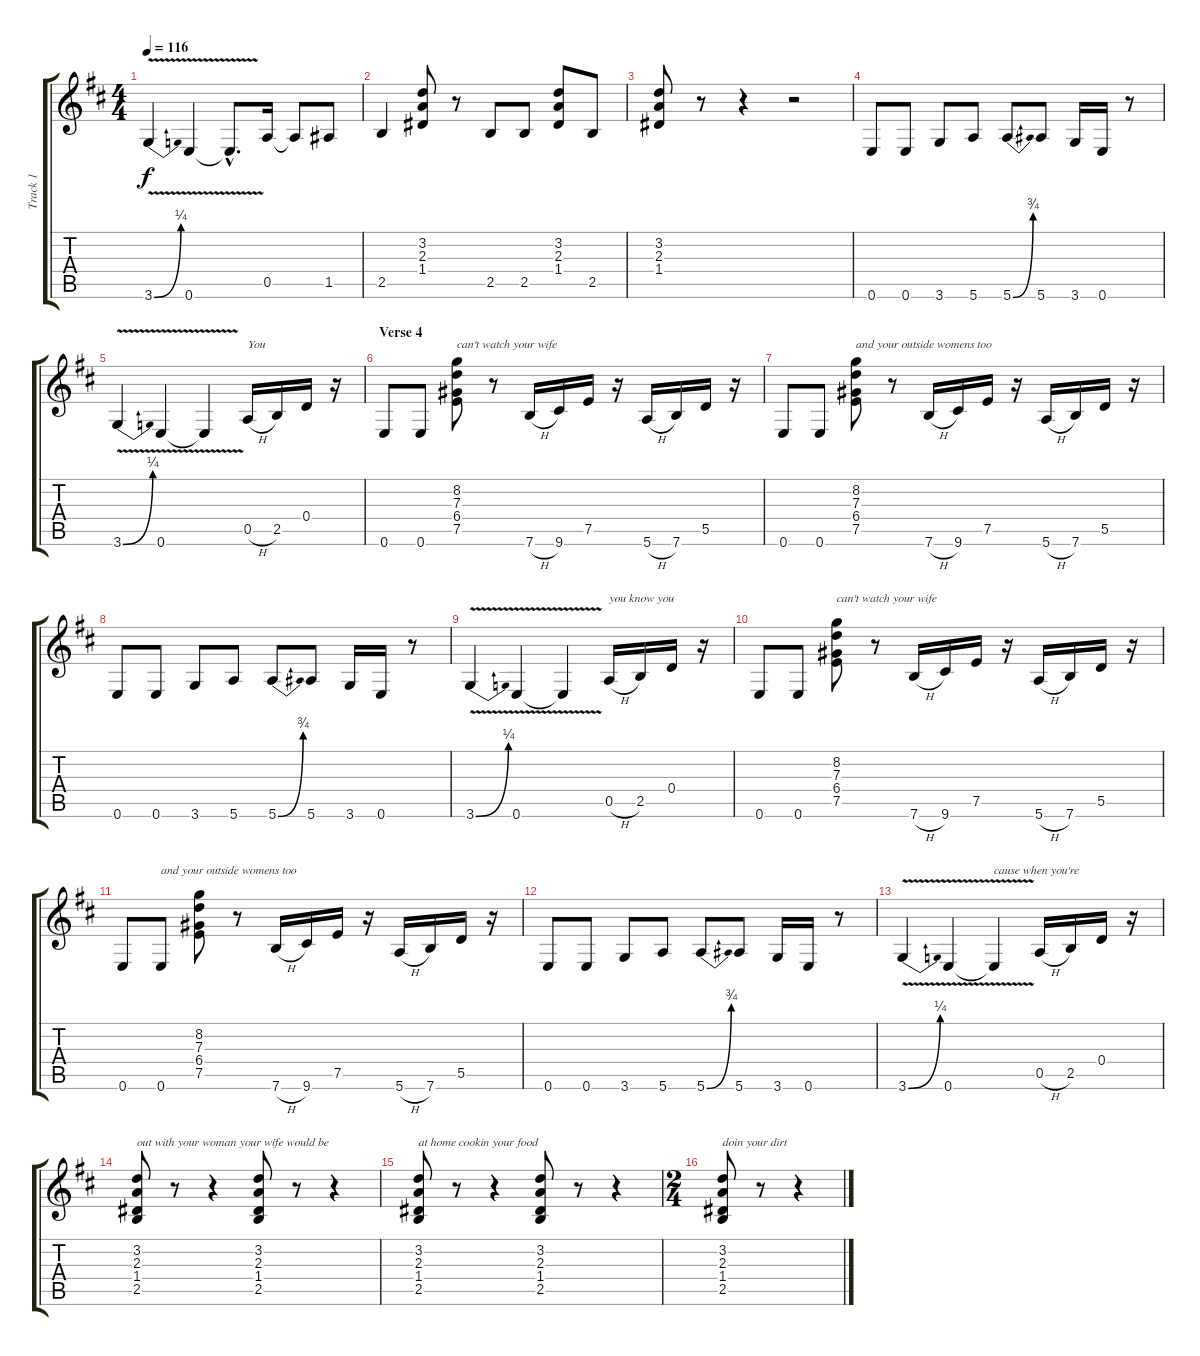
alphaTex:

\track ("Track 1" "Track 1") {instrument overdrivenguitar}
\staff {score tabs}
\tuning (E4 B3 G3 D3 A2 E2) {hide}
\ts (4 4)
\tempo 116
\clef g2
\ks d
3.6{be (bend 0 0 60 1) v}.4{dy f} 0.6{v}.4 0.6{hac t}.8{d} 0.5.16 0.5{t}.8 1.5.8 |
2.5.4 (3.2 2.3 1.4).8 r.8 2.5.8 2.5.8 (3.2 2.3 1.4).8 2.5.8 |
(3.2 2.3 1.4).8 r.8 r.4 r.2 |
0.6.8 0.6.8 3.6.8 5.6.8 5.6{be (bend 0 0 60 3)}.8 5.6.8 3.6.16 0.6.16 r.8 |
3.6{be (bend 0 0 60 1) v}.4 0.6{v}.4 0.6{t}.4 0.5{h}.16{txt "You "} 2.5.16 0.4.16 r.16 |
\section ("" "Verse 4")
0.6.8 0.6.8 (8.2 7.3 6.4 7.5).8{txt "can't watch your wife"} r.8 7.6{h}.16 9.6.16 7.5.16 r.16 5.6{h}.16 7.6.16 5.5.16 r.16 |
0.6.8 0.6.8 (8.2 7.3 6.4 7.5).8{txt "and your outside womens too"} r.8 7.6{h}.16 9.6.16 7.5.16 r.16 5.6{h}.16 7.6.16 5.5.16 r.16 |
0.6.8 0.6.8 3.6.8 5.6.8 5.6{be (bend 0 0 60 3)}.8 5.6.8 3.6.16 0.6.16 r.8 |
3.6{be (bend 0 0 60 1) v}.4 0.6{v}.4 0.6{t}.4 0.5{h}.16{txt "you know you"} 2.5.16 0.4.16 r.16 |
0.6.8 0.6.8 (8.2 7.3 6.4 7.5).8{txt "can't watch your wife"} r.8 7.6{h}.16 9.6.16 7.5.16 r.16 5.6{h}.16 7.6.16 5.5.16 r.16 |
0.6.8 0.6.8{txt "and your outside womens too"} (8.2 7.3 6.4 7.5).8 r.8 7.6{h}.16 9.6.16 7.5.16 r.16 5.6{h}.16 7.6.16 5.5.16 r.16 |
0.6.8 0.6.8 3.6.8 5.6.8 5.6{be (bend 0 0 60 3)}.8 5.6.8 3.6.16 0.6.16 r.8 |
3.6{be (bend 0 0 60 1) v}.4 0.6{v}.4 0.6{t}.4{txt "cause when you're"} 0.5{h}.16 2.5.16 0.4.16 r.16 |
(3.2 2.3 1.4 2.5).8{txt "out with your woman your wife would be"} r.8 r.4 (3.2 2.3 1.4 2.5).8 r.8 r.4 |
(3.2 2.3 1.4 2.5).8{txt "at home cookin your food"} r.8 r.4 (3.2 2.3 1.4 2.5).8 r.8 r.4 |
\ts (2 4)
(3.2 2.3 1.4 2.5).8{txt "doin your dirt"} r.8 r.4
